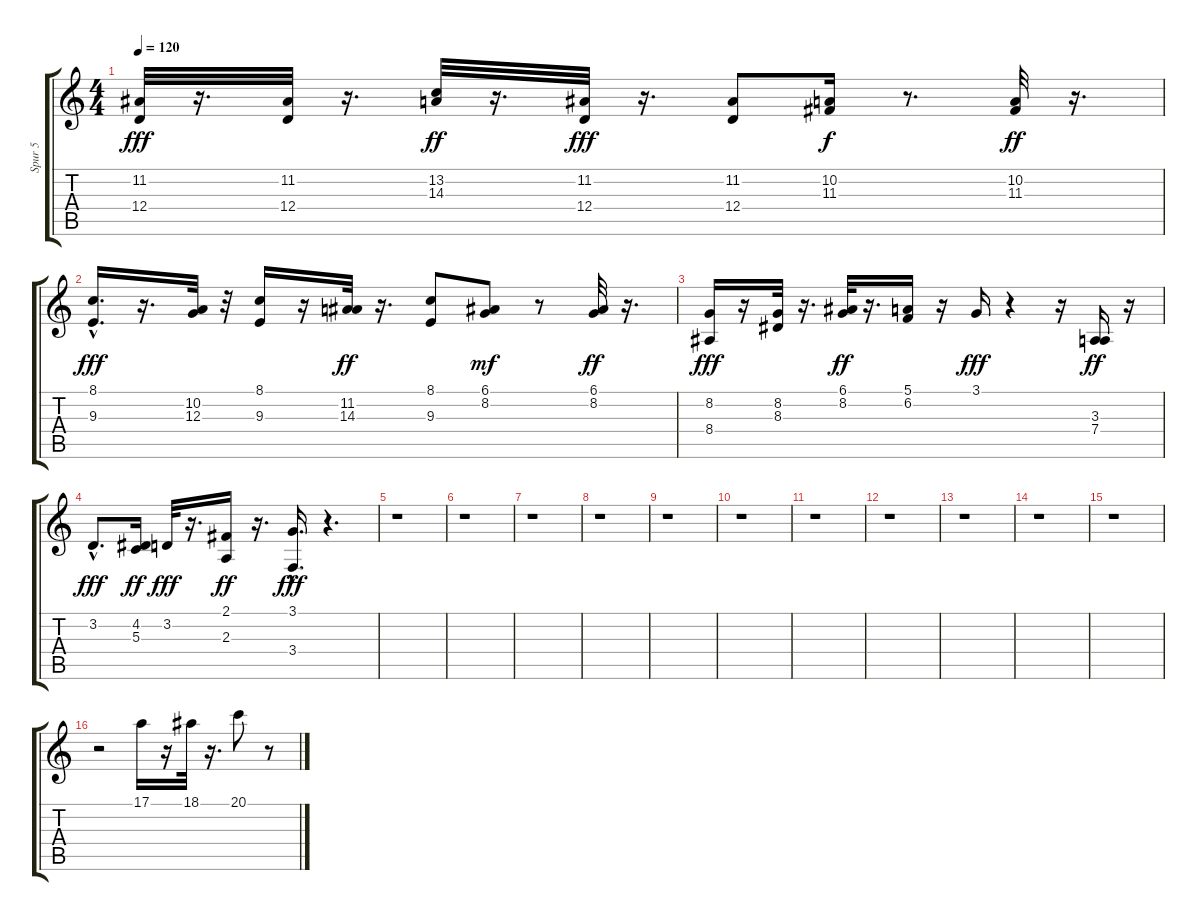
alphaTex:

\track ("Spur 5" "Spur 5") {instrument trumpet}
\staff {score tabs}
\tuning (E4 B3 G3 D3 A2 E2) {hide}
\ts (4 4)
\tempo 120
\clef g2
\ks c
(11.2 12.4).32{dy fff} r.16{d} (11.2 12.4).32 r.16{d} (13.2 14.3).32{dy ff} r.16{d} (11.2 12.4).32{dy fff} r.16{d} (11.2 12.4).8 (10.2 11.3).16{dy f} r.8{d} (10.2 11.3).32{dy ff} r.16{d} |
(8.1{hac} 9.3{hac}).16{d dy fff} r.16{d} (10.2 12.3).32 r.32 (8.1 9.3).16 r.16 (11.2 14.3).32{dy ff} r.16{d} (8.1 9.3).8 (6.1 8.2).8{dy mf} r.8 (6.1 8.2).32{dy ff} r.16{d} |
(8.2 8.4).16{dy fff} r.16 (8.2 8.3).32 r.16{d} (6.1 8.2).32{dy ff} r.16{d} (5.1 6.2).16 r.16 3.1.16{dy fff} r.4 r.16 (3.3 7.4).16{dy ff} r.16 |
3.2{hac}.8{d dy fff} (4.2 5.3).16{dy ff} 3.2.32{dy fff} r.16{d} (2.1 2.3).16{dy ff} r.16{d} (3.1{hac} 3.4{hac}).16{d dy fff} r.4{d} |
r.1 |
r.1 |
r.1 |
r.1 |
r.1 |
r.1 |
r.1 |
r.1 |
r.1 |
r.1 |
r.1 |
r.2 17.1.16 r.16 18.1.32 r.16{d} 20.1.8 r.8
